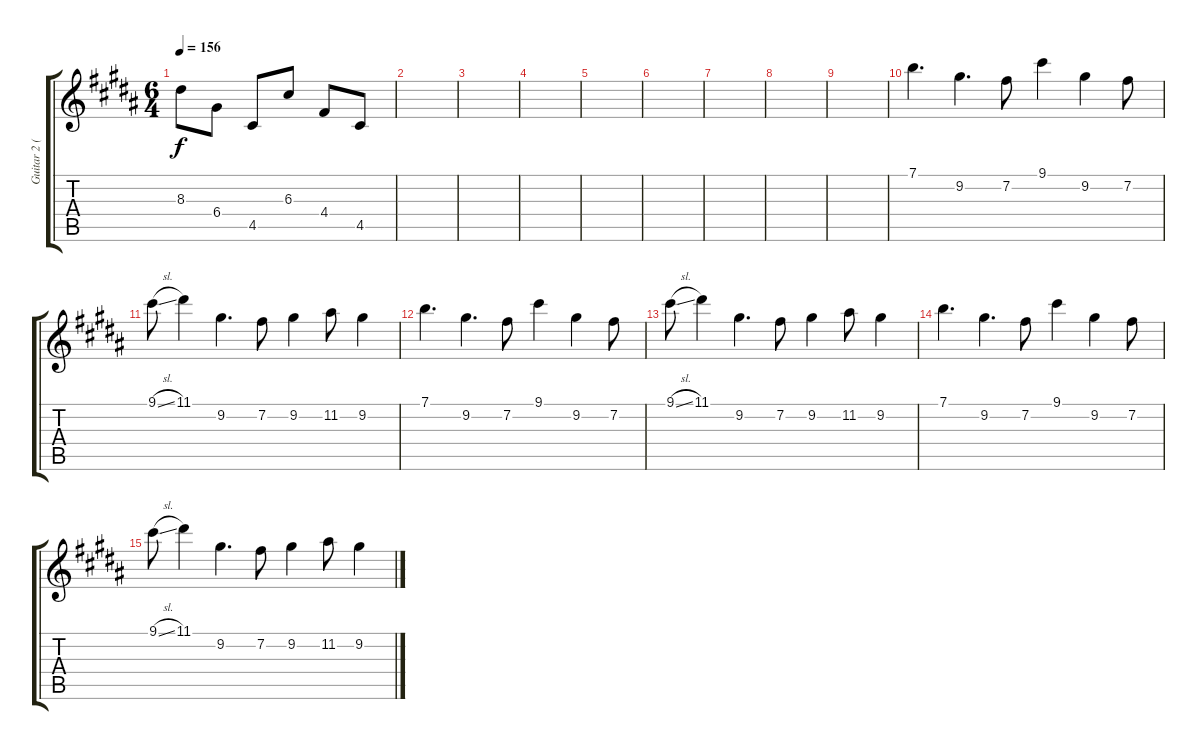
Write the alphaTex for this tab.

\track ("Guitar 2 (Standard) - Mark Hosking" "Guitar 2 (") {instrument overdrivenguitar}
\staff {score tabs}
\tuning (E4 B3 G3 D3 A2 E2) {hide}
\ts (6 4)
\tempo 156
\clef g2
\ks b
8.3.8{dy f} 6.4.8 4.5.8 6.3.8 4.4.8 4.5.8 |
|
|
|
|
|
|
|
|
7.1.4{d} 9.2.4{d} 7.2.8 9.1.4 9.2.4 7.2.8 |
9.1{sl}.8 11.1.4 9.2.4{d} 7.2.8 9.2.4 11.2.8 9.2.4 |
7.1.4{d} 9.2.4{d} 7.2.8 9.1.4 9.2.4 7.2.8 |
9.1{sl}.8 11.1.4 9.2.4{d} 7.2.8 9.2.4 11.2.8 9.2.4 |
7.1.4{d} 9.2.4{d} 7.2.8 9.1.4 9.2.4 7.2.8 |
9.1{sl}.8 11.1.4 9.2.4{d} 7.2.8 9.2.4 11.2.8 9.2.4
